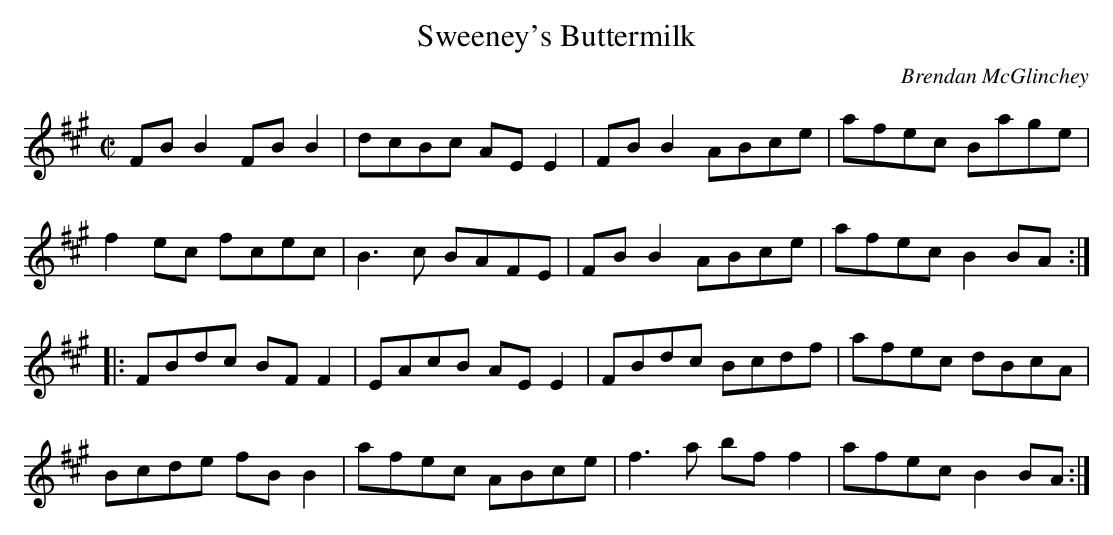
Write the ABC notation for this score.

X:1
T:Sweeney's Buttermilk
C:Brendan McGlinchey
M:C|
K:Bdor
FBB2 FBB2|dcBc AEE2|FBB2 ABce|afec Bage|
f2ec fcec|B3c BAFE|FBB2 ABce|afec B2BA:|
|:FBdc BFF2|EAcB AEE2|FBdc Bcdf|afec dBcA|
Bcde fBB2|afec ABce|f3a bff2|afec B2BA:|
